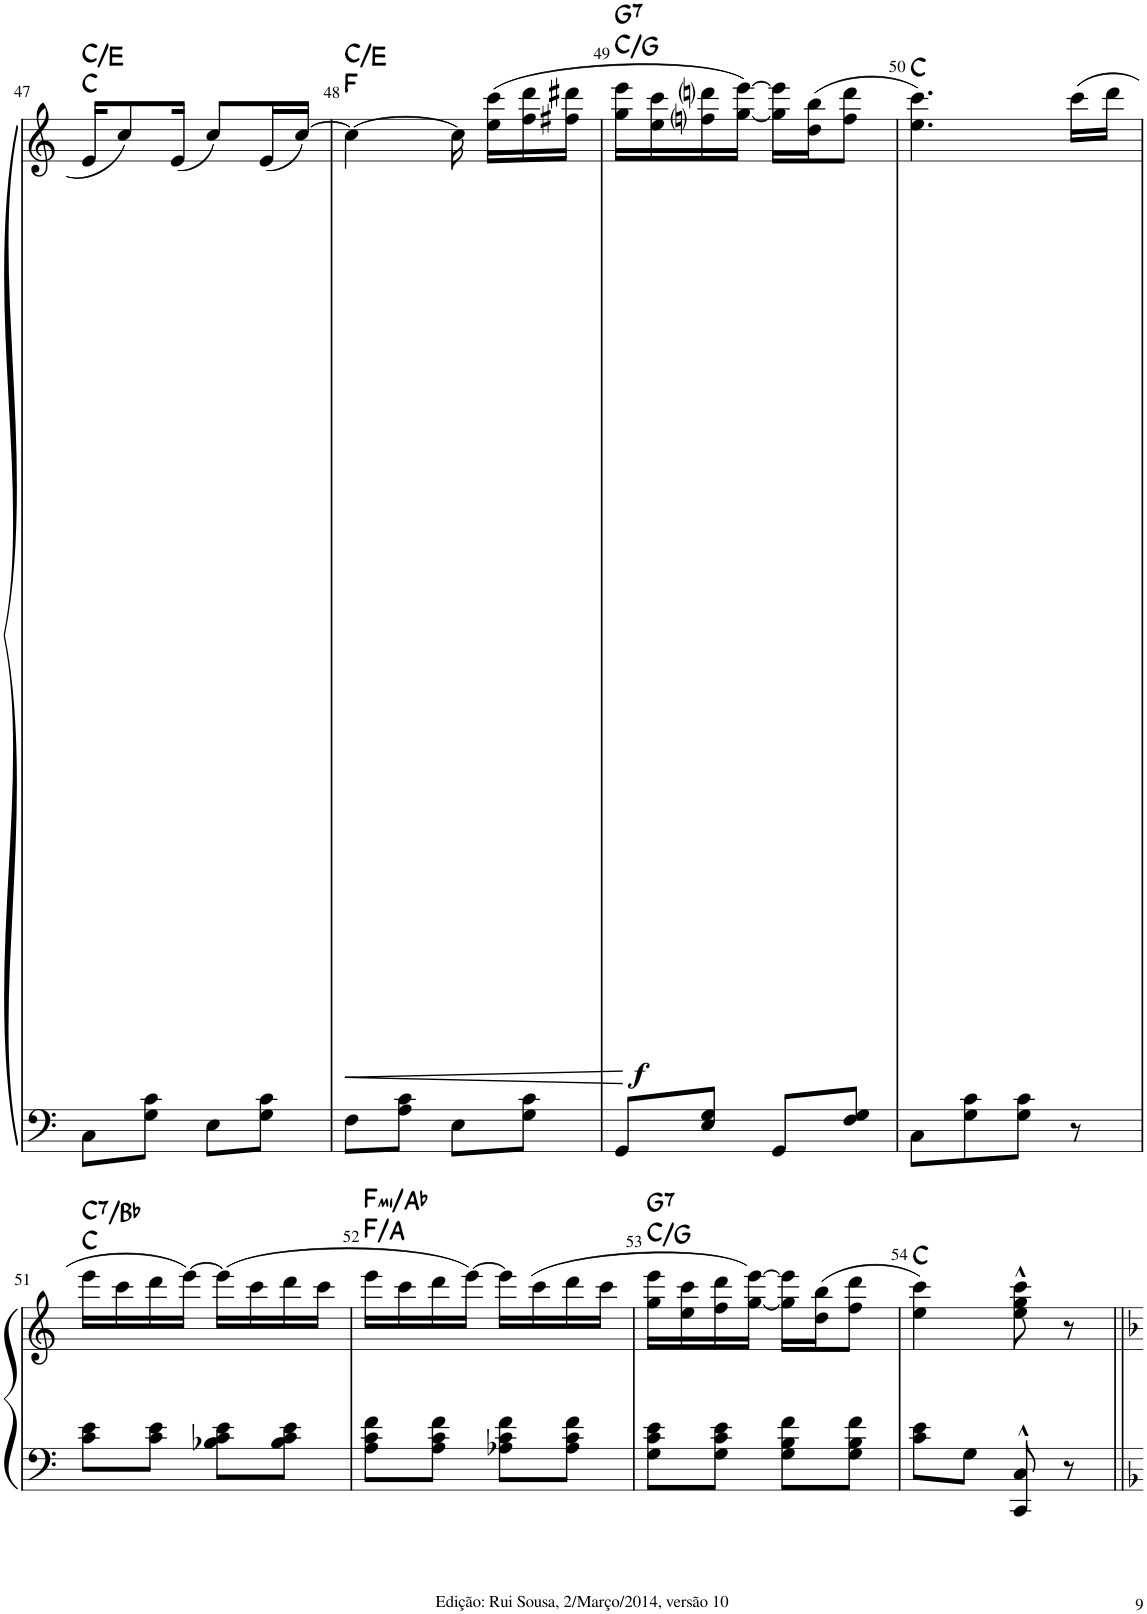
**kern	**kern	**dynam	**harte
*part2	*part1	*part1	*part1
*staff2	*staff1	*staff1	*
*I"Piano	*I"Piano	*	*
*I'Pno	*I'Pno	*	*
!!LO:PB:g=z
*clefF4	*clefG2	*	*
*k[]	*k[]	*	*
*M2/4	*M2/4	*	*
=47	=47	=47	=47
8C\L	16e/KL	.	C:maj C:maj/3
.	8cc/	.	.
8G\ 8c\J	.	.	.
.	(16e/Jk	.	.
8E\L	8cc/L)	.	.
8G\ 8c\J	(16e/L	.	.
.	[16cc/JJ)	.	.
=48	=48	=48	=48
!	!	!LO:HP:b	!
8F\L	4cc\_	<	F:maj C:maj/3
8A\ 8c\J	.	.	.
8E\L	16cc\]	.	.
.	(16ee\ 16ccc\LL	.	.
8G\ 8c\J	16ff\ 16ddd\	.	.
.	16ff#X\ 16ddd#X\JJ	.	.
.	.	[	.
=49	=49	=49	=49
!	!	!LO:DY:b	!LO:H:n=2:kt=7
8GG/L	16gg\ 16eee\LL	f	C:maj/5 G:7
.	16ee\ 16ccc\	.	.
8E/ 8G/J	16ffni\ 16dddni\	.	.
.	[16gg\ [16eee\JJ)	.	.
8GG/L	16gg\] 16eee\]LL	.	.
.	(16dd\ 16bb\J	.	.
8F/ 8G/J	8ff\ 8ddd\J	.	.
=50	=50	=50	=50
8C\L	4.ee\ 4.ccc\)	.	C:maj
8G\ 8c\	.	.	.
8G\ 8c\J	.	.	.
8r	(16ccc\LL	.	.
.	16ddd\JJ	.	.
!!LO:LB:g=z
=51	=51	=51	=51
!	!	!	!LO:H:n=2:kt=7
8c\ 8e\L	16eee\LL	.	C:maj C:7/b7
.	16ccc\	.	.
8c\ 8e\J	16ddd\	.	.
.	[16eee\JJ)	.	.
8B-X\ 8c\ 8e\L	(16eee\LL]	.	.
.	16ccc\	.	.
8B-\ 8c\ 8e\J	16ddd\	.	.
.	16ccc\JJ	.	.
=52	=52	=52	=52
!	!	!	!LO:H:n=2:kt=mi
8A\ 8c\ 8f\L	16eee\LL	.	F:maj/3 F:min/b3
.	16ccc\	.	.
8A\ 8c\ 8f\J	16ddd\	.	.
.	[16eee\JJ)	.	.
8A-X\ 8c\ 8f\L	16eee\LL]	.	.
.	(16ccc\	.	.
8A-\ 8c\ 8f\J	16ddd\	.	.
.	16ccc\JJ	.	.
=53	=53	=53	=53
!	!	!	!LO:H:n=2:kt=7
8G\ 8c\ 8e\L	16gg\ 16eee\LL	.	C:maj/5 G:7
.	16ee\ 16ccc\	.	.
8G\ 8c\ 8e\J	16ff\ 16ddd\	.	.
.	[16gg\ [16eee\JJ)	.	.
8G\ 8B\ 8f\L	16gg\] 16eee\]LL	.	.
.	(16dd\ 16bb\J	.	.
8G\ 8B\ 8f\J	8ff\ 8ddd\J	.	.
=54	=54	=54	=54
8c\ 8e\L	4ee\ 4ccc\)	.	C:maj
8G\J	.	.	.
8CC/^^ 8C/^^	8ee\^^ 8gg\^^ 8ccc\^^	.	.
8r	8r	.	.
=||	=||	=||	=||
*-	*-	*-	*-
